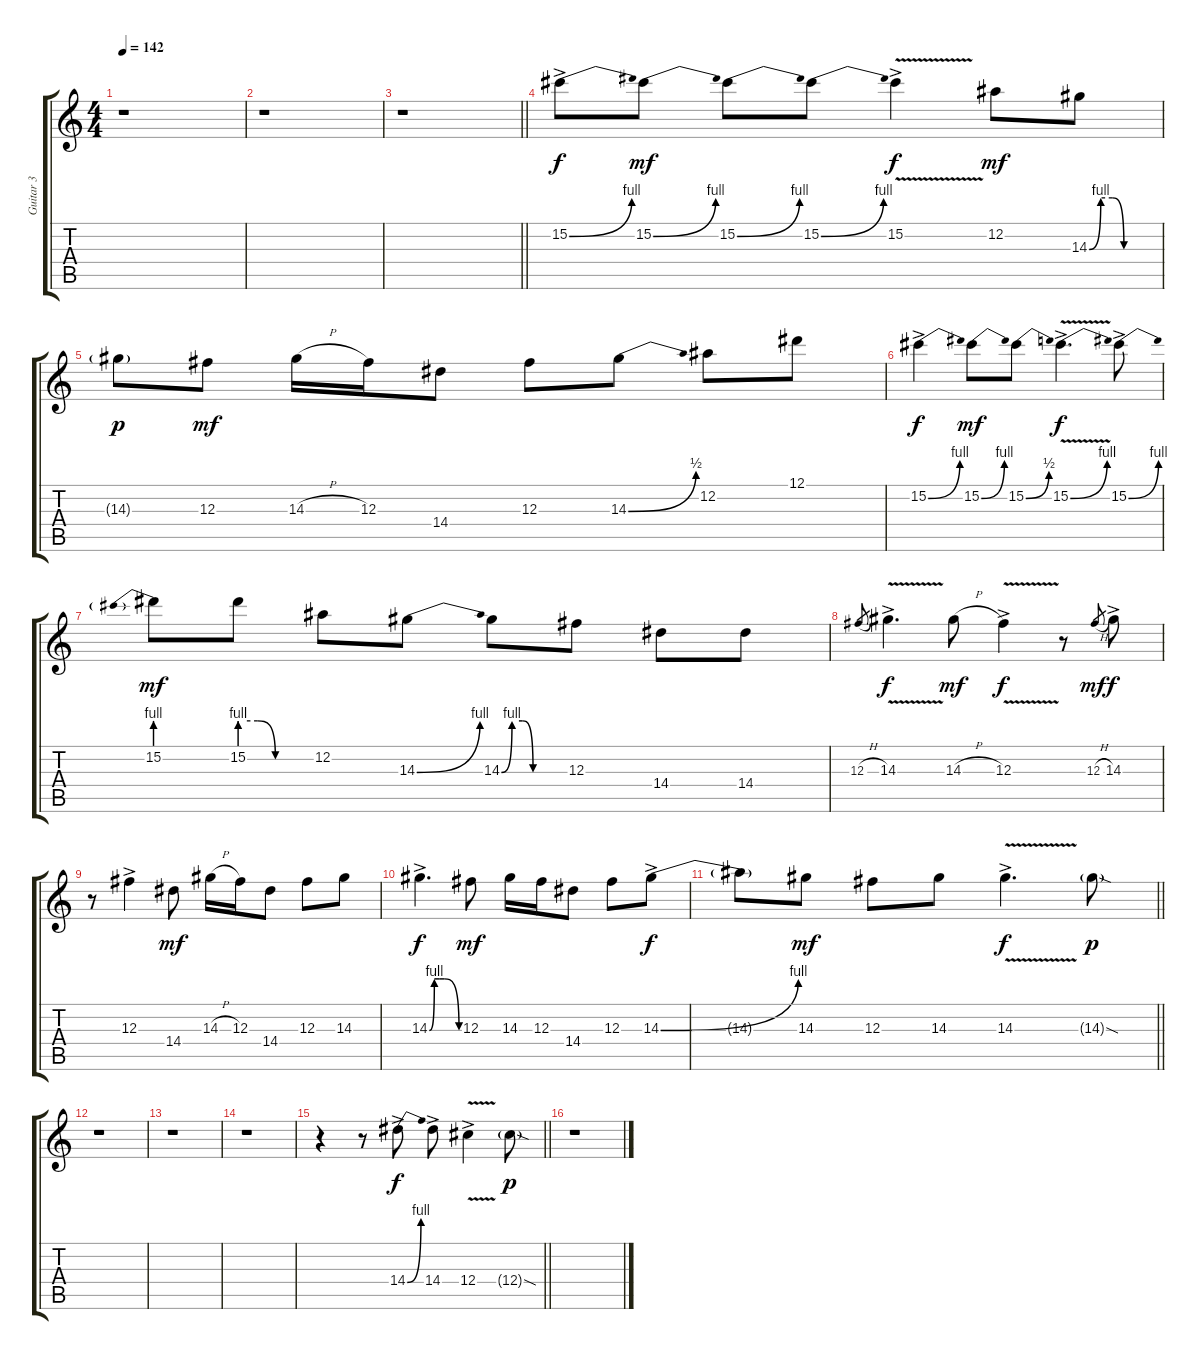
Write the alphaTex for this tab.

\track ("Guitar 3" "Guitar 3") {instrument overdrivenguitar}
\staff {score tabs}
\tuning (Eb4 Bb3 Gb3 Db3 Ab2 Eb2) {hide}
\ts (4 4)
\tempo 142
\clef g2
\ks c
r.1{dy p} |
r.1 |
\barLineRight lightlight
r.1 |
15.2{be (bend 0 0 60 4) ac}.8{dy f} 15.2{be (bend 0 0 60 4)}.8{dy mf} 15.2{be (bend 0 0 60 4)}.8 15.2{be (bend 0 0 60 4)}.8 15.2{v ac}.4{dy f} 12.2.8{dy mf} 14.3{be (custom 0 0 10 4 20 4 30 0 60 0)}.8 |
14.3{g}.8{dy p} 12.3.8{dy mf} 14.3{h}.16 12.3.16 14.4.8 12.3.8 14.3{be (bend 0 0 60 2)}.8 12.2.8 12.1.8 |
15.2{be (bend 0 0 60 4) ac}.4{dy f} 15.2{be (bend 0 0 60 4)}.8{dy mf} 15.2{be (bend 0 0 60 2)}.8 15.2{be (bend 0 0 60 4) v ac}.4{d dy f} 15.2{be (bend 0 0 60 4) ac}.8 |
15.2{be (prebend 0 4 60 4)}.8{dy mf} 15.2{be (custom 0 4 15 4 30 0 60 0)}.8 12.2.8 14.3{be (bend 0 0 60 4)}.8 14.3{be (custom 0 0 10 4 20 4 30 0 60 0)}.8 12.3.8 14.4.8 14.4.8 |
12.3{h}.8{gr} 14.3{v ac}.4{d dy f} 14.3{h}.8{dy mf} 12.3{v ac}.4{dy f} r.8 12.3{h}.8{gr dy mf} 14.3{ac}.8{dy f} |
r.8 12.3{ac}.4 14.4.8{dy mf} 14.3{h}.16 12.3.16 14.4.8 12.3.8 14.3.8 |
14.3{be (custom 0 0 10 4 20 4 30 4 60 0) ac}.4{d dy f} 12.3.8{dy mf} 14.3.16 12.3.16 14.4.8 12.3.8 14.3{be (bend 0 0 60 4) ac}.8{dy f} |
\barLineRight lightlight
14.3{t}.8 14.3.8{dy mf} 12.3.8 14.3.8 14.3{v ac}.4{d dy f} 14.3{sod g}.8{dy p} |
r.1 |
r.1 |
r.1 |
\barLineRight lightlight
r.4 r.8 14.4{be (bend 0 0 60 4) ac}.8{dy f} 14.4{ac}.8 12.4{v ac}.4 12.4{sod g}.8{dy p} |
r.1
